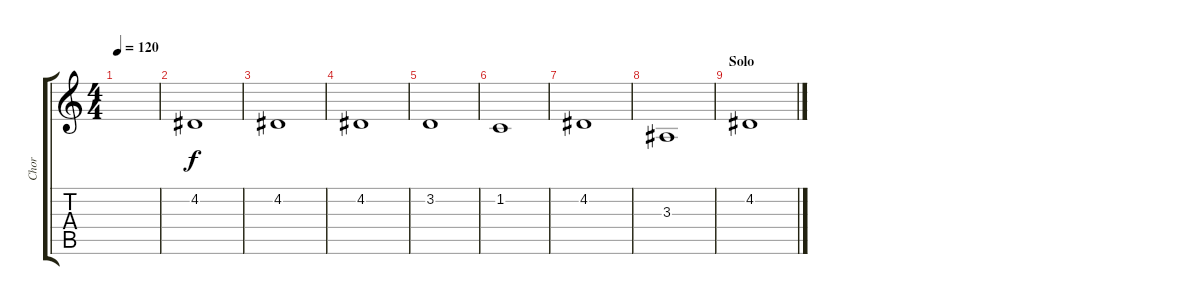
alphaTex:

\track ("Chor" "Chor") {instrument choiraahs}
\staff {score tabs}
\tuning (E4 B3 G3 D3 A2 E2) {hide}
\ts (4 4)
\tempo 120
\clef g2
\ks c
|
4.2.1 |
4.2.1 |
4.2.1 |
3.2.1 |
1.2.1 |
4.2.1 |
3.3.1 |
\section ("" "Solo")
4.2.1
